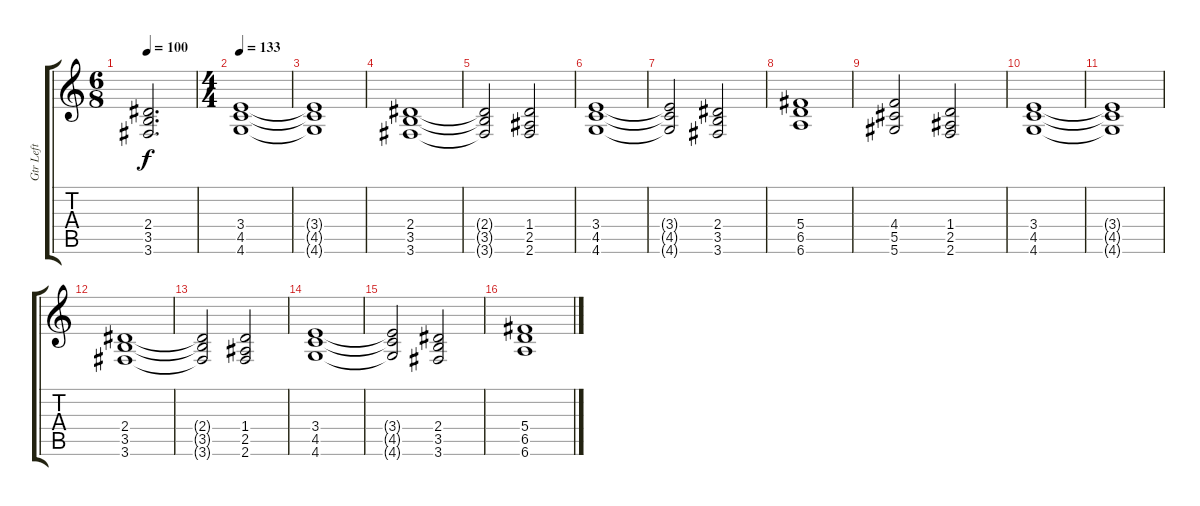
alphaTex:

\track ("Gtr Left" "Gtr Left") {instrument distortionguitar}
\staff {score tabs}
\tuning (Eb4 Bb3 Gb3 Db3 Ab2 Eb2) {hide}
\ts (6 8)
\tempo 100
\clef g2
\ks c
(2.4 3.5 3.6).2{d dy f} |
\ts (4 4)
\tempo 133
(3.4 4.5 4.6).1{volume 10} |
(3.4{t} 4.5{t} 4.6{t}).1 |
(2.4 3.5 3.6).1 |
(2.4{t} 3.5{t} 3.6{t}).2 (1.4 2.5 2.6).2 |
(3.4 4.5 4.6).1 |
(3.4{t} 4.5{t} 4.6{t}).2 (2.4 3.5 3.6).2 |
(5.4 6.5 6.6).1 |
(4.4 5.5 5.6).2 (1.4 2.5 2.6).2 |
(3.4 4.5 4.6).1 |
(3.4{t} 4.5{t} 4.6{t}).1 |
(2.4 3.5 3.6).1 |
(2.4{t} 3.5{t} 3.6{t}).2 (1.4 2.5 2.6).2 |
(3.4 4.5 4.6).1 |
(3.4{t} 4.5{t} 4.6{t}).2 (2.4 3.5 3.6).2 |
(5.4 6.5 6.6).1
